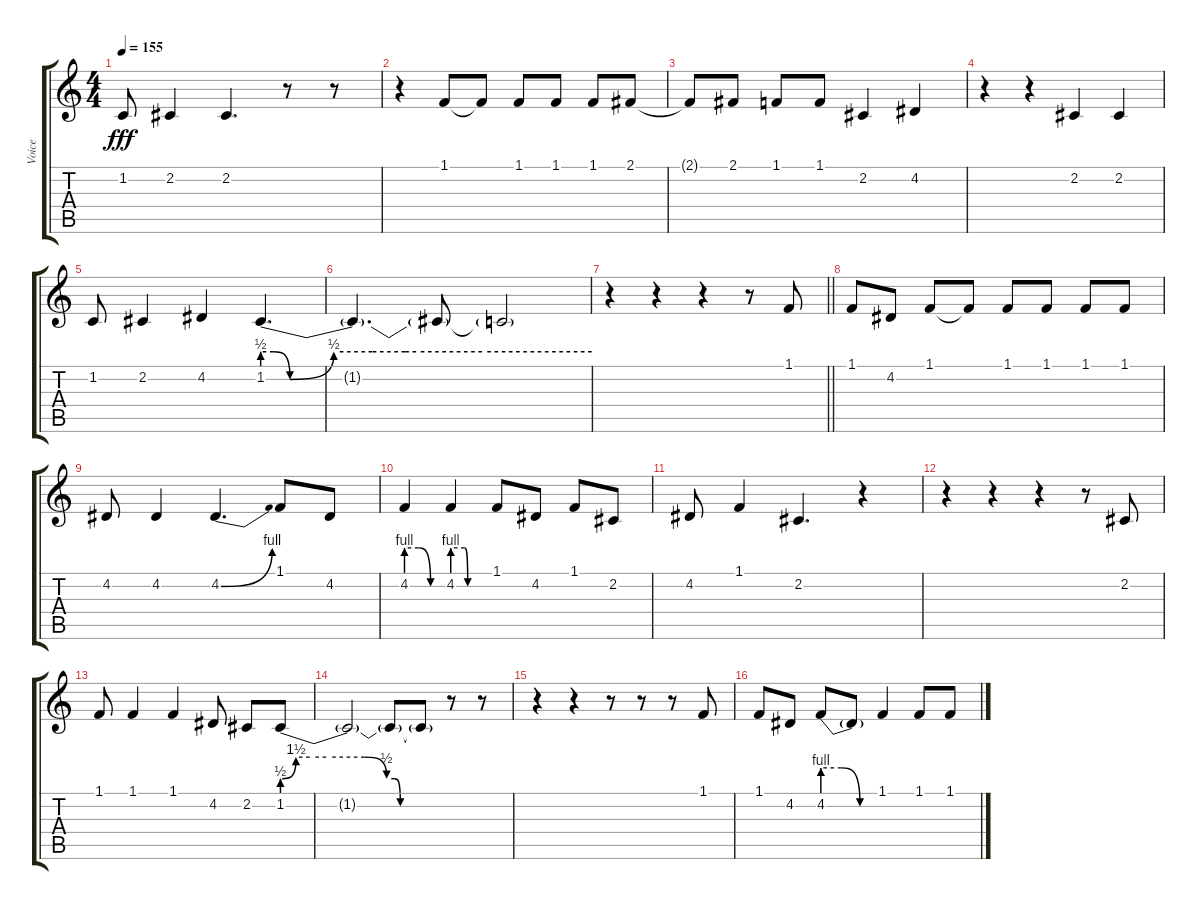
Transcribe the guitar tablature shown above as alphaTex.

\track ("Voice" "Voice") {instrument drawbarorgan}
\staff {score tabs}
\tuning (E4 B3 G3 D3 A2 E2) {hide}
\ts (4 4)
\tempo 155
\clef g2
\ks c
1.2.8{dy fff} 2.2.4 2.2.4{d} r.8 r.8 |
r.4 1.1.8 1.1{t}.8 1.1.8 1.1.8 1.1.8 2.1.8 |
2.1{t}.8 2.1.8 1.1.8 1.1.8 2.2.4 4.2.4 |
r.4 r.4 2.2.4 2.2.4 |
1.2.8 2.2.4 4.2.4 1.2{be (custom 0 2 2 2 5 0 13 2 20 2 26 2 28 2 40 2 60 2)}.4{d} |
1.2{t}.4{d} 1.2{t}.8 1.2{t}.2 |
\barLineRight lightlight
r.4 r.4 r.4 r.8 1.1.8 |
1.1.8 4.2.8 1.1.8 1.1{t}.8 1.1.8 1.1.8 1.1.8 1.1.8 |
4.2.8 4.2.4 4.2{be (bend 0 0 60 4)}.4{d} 1.1.8 4.2.8 |
4.2{be (custom 0 4 20 4 40 0 60 0)}.4 4.2{be (custom 0 4 20 4 25 0 40 0 60 0)}.4 1.1.8 4.2.8 1.1.8 2.2.8 |
4.2.8 1.1.4 2.2.4{d} r.4 |
r.4 r.4 r.4 r.8 2.2.8 |
1.1.8 1.1.4 1.1.4 4.2.8 2.2.8 1.2{be (custom 0 2 5 6 10 6 16 6 30 6 38 2 41 2 43 0 49 0 60 0)}.8 |
1.2{t}.2 1.2{t}.8 1.2{t}.8 r.8 r.8 |
r.4 r.4 r.8 r.8 r.8 1.1.8 |
1.1.8 4.2.8 4.2{be (custom 0 4 20 4 40 0 60 0)}.8 4.2{t}.8 1.1.4 1.1.8 1.1.8
